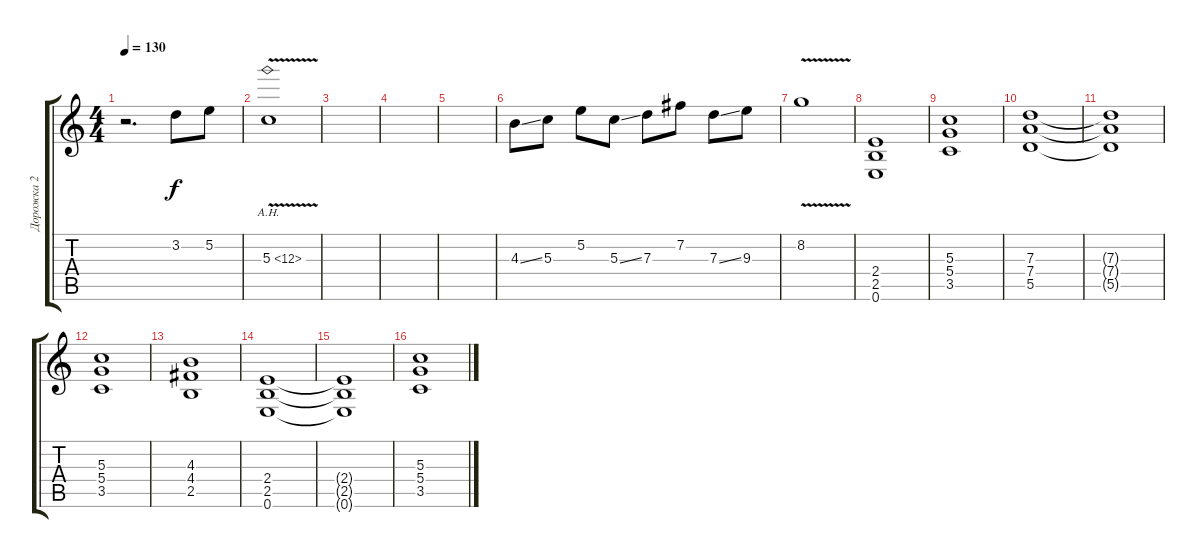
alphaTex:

\track ("Дорожка 2" "Дорожка 2") {instrument distortionguitar}
\staff {score tabs}
\tuning (E4 B3 G3 D3 A2 E2) {hide}
\ts (4 4)
\tempo 130
\clef g2
\ks c
r.2{d dy f} 3.2.8 5.2.8 |
5.3{ah 7 v}.1 |
|
|
|
4.3{ss}.8 5.3.8 5.2.8 5.3{ss}.8 7.3.8 7.2.8 7.3{ss}.8 9.3.8 |
8.2{v}.1 |
(2.4 2.5 0.6).1{volume 12 instrument distortionguitar} |
(5.3 5.4 3.5).1 |
(7.3 7.4 5.5).1 |
(7.3{t} 7.4{t} 5.5{t}).1 |
(5.3 5.4 3.5).1 |
(4.3 4.4 2.5).1 |
(2.4 2.5 0.6).1 |
(2.4{t} 2.5{t} 0.6{t}).1 |
(5.3 5.4 3.5).1
